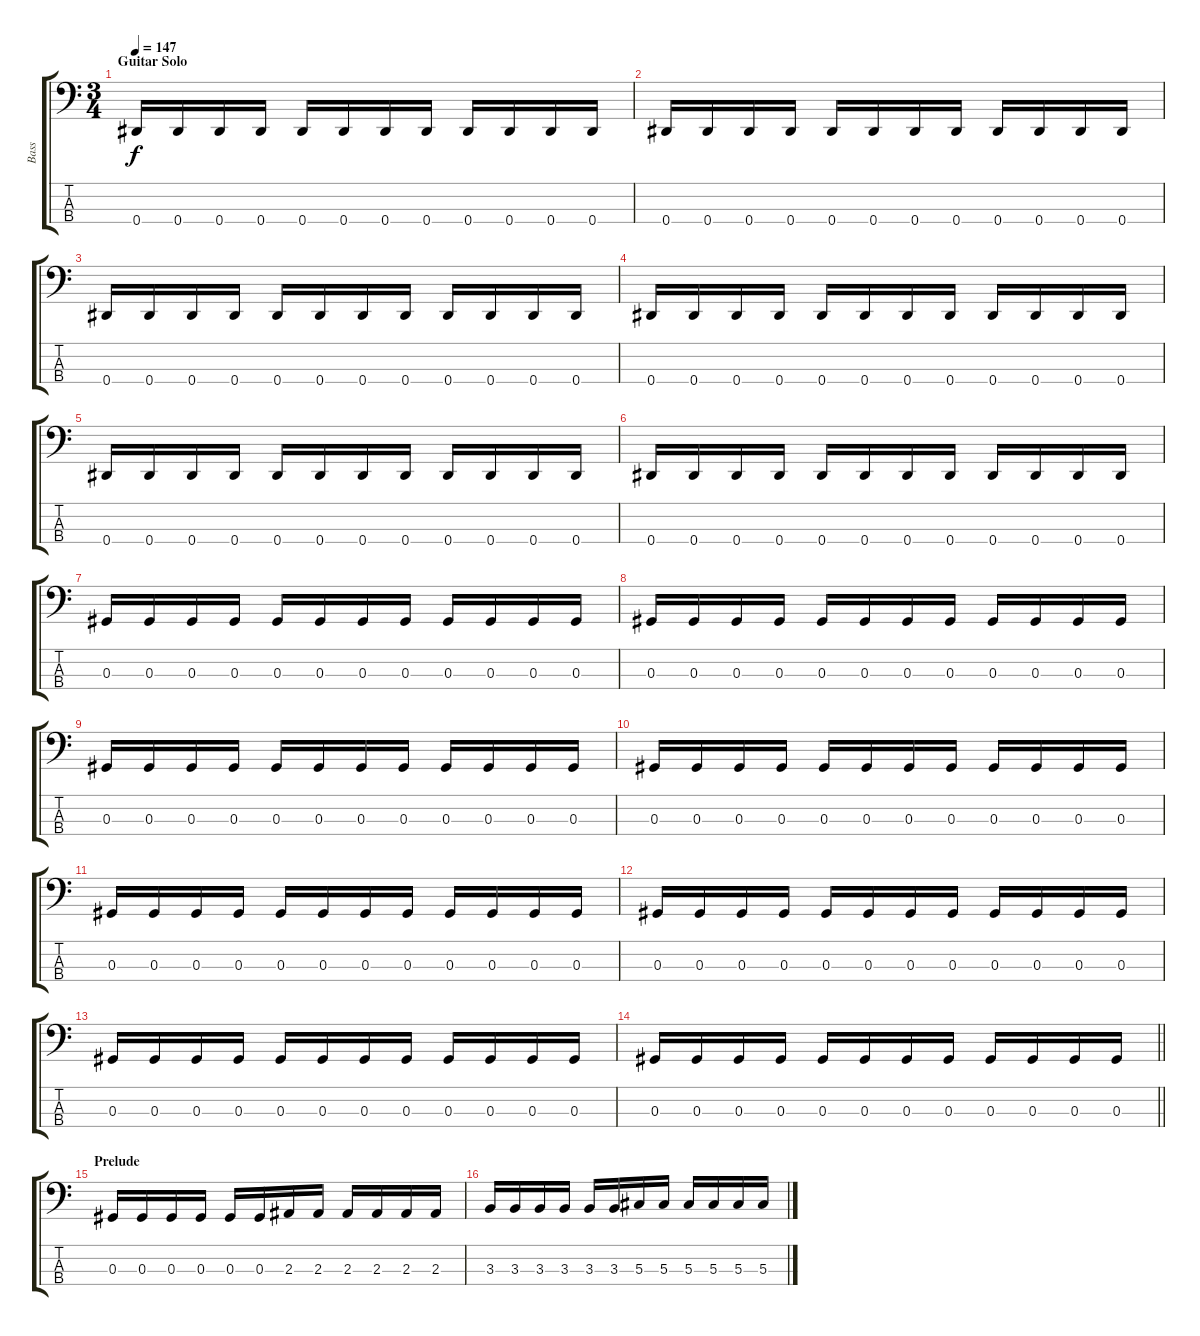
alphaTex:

\track ("Bass" "Bass") {instrument electricbassfinger}
\staff {score tabs}
\tuning (Gb2 Db2 Ab1 Eb1) {hide}
\ts (3 4)
\section ("" "Guitar Solo")
\tempo 147
\clef f4
\ks c
0.4.16{dy f} 0.4.16 0.4.16 0.4.16 0.4.16 0.4.16 0.4.16 0.4.16 0.4.16 0.4.16 0.4.16 0.4.16 |
0.4.16 0.4.16 0.4.16 0.4.16 0.4.16 0.4.16 0.4.16 0.4.16 0.4.16 0.4.16 0.4.16 0.4.16 |
0.4.16 0.4.16 0.4.16 0.4.16 0.4.16 0.4.16 0.4.16 0.4.16 0.4.16 0.4.16 0.4.16 0.4.16 |
0.4.16 0.4.16 0.4.16 0.4.16 0.4.16 0.4.16 0.4.16 0.4.16 0.4.16 0.4.16 0.4.16 0.4.16 |
0.4.16 0.4.16 0.4.16 0.4.16 0.4.16 0.4.16 0.4.16 0.4.16 0.4.16 0.4.16 0.4.16 0.4.16 |
0.4.16 0.4.16 0.4.16 0.4.16 0.4.16 0.4.16 0.4.16 0.4.16 0.4.16 0.4.16 0.4.16 0.4.16 |
0.3.16 0.3.16 0.3.16 0.3.16 0.3.16 0.3.16 0.3.16 0.3.16 0.3.16 0.3.16 0.3.16 0.3.16 |
0.3.16 0.3.16 0.3.16 0.3.16 0.3.16 0.3.16 0.3.16 0.3.16 0.3.16 0.3.16 0.3.16 0.3.16 |
0.3.16 0.3.16 0.3.16 0.3.16 0.3.16 0.3.16 0.3.16 0.3.16 0.3.16 0.3.16 0.3.16 0.3.16 |
0.3.16 0.3.16 0.3.16 0.3.16 0.3.16 0.3.16 0.3.16 0.3.16 0.3.16 0.3.16 0.3.16 0.3.16 |
0.3.16 0.3.16 0.3.16 0.3.16 0.3.16 0.3.16 0.3.16 0.3.16 0.3.16 0.3.16 0.3.16 0.3.16 |
0.3.16 0.3.16 0.3.16 0.3.16 0.3.16 0.3.16 0.3.16 0.3.16 0.3.16 0.3.16 0.3.16 0.3.16 |
0.3.16 0.3.16 0.3.16 0.3.16 0.3.16 0.3.16 0.3.16 0.3.16 0.3.16 0.3.16 0.3.16 0.3.16 |
\barLineRight lightlight
0.3.16 0.3.16 0.3.16 0.3.16 0.3.16 0.3.16 0.3.16 0.3.16 0.3.16 0.3.16 0.3.16 0.3.16 |
\section ("" "Prelude")
0.3.16 0.3.16 0.3.16 0.3.16 0.3.16 0.3.16 2.3.16 2.3.16 2.3.16 2.3.16 2.3.16 2.3.16 |
3.3.16 3.3.16 3.3.16 3.3.16 3.3.16 3.3.16 5.3.16 5.3.16 5.3.16 5.3.16 5.3.16 5.3.16
